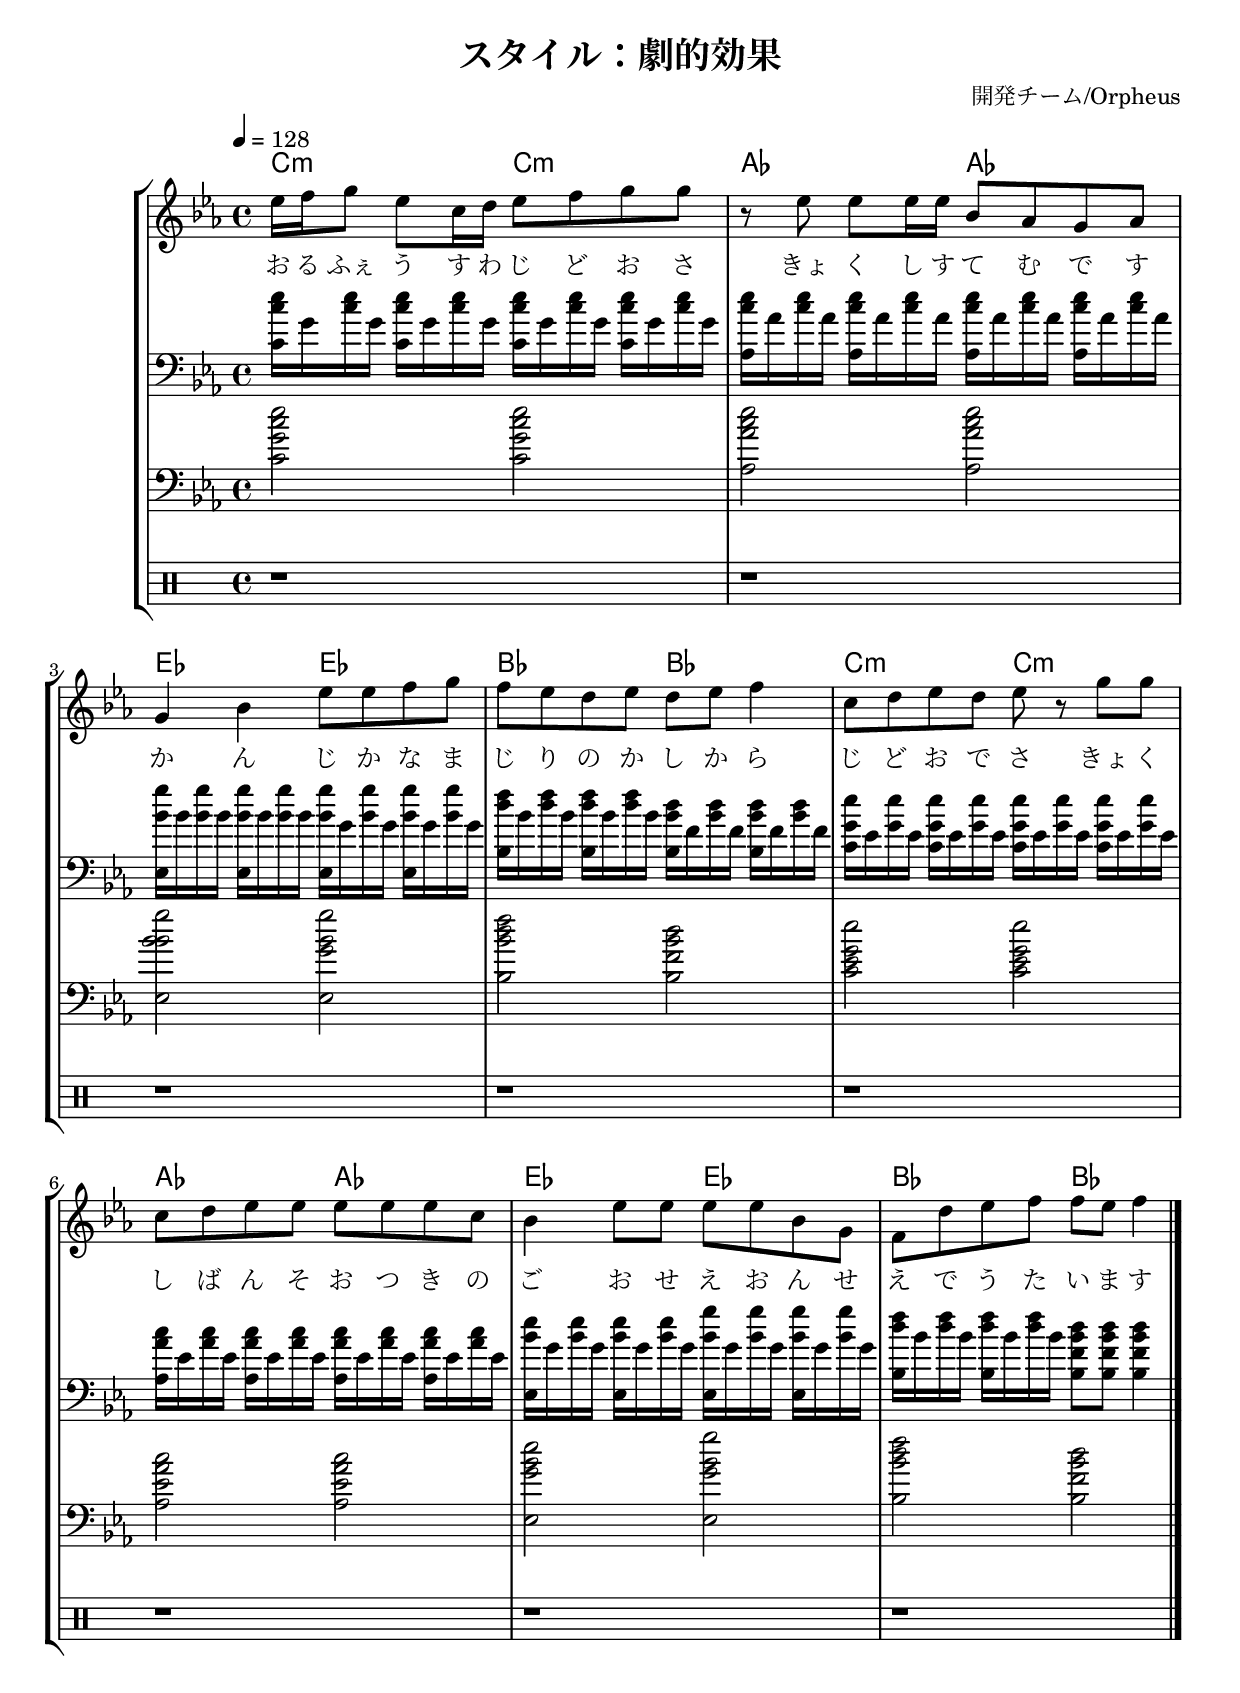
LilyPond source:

\version "2.12.1"

\header {
	title = \markup {スタイル：劇的効果}
	composer = \markup \center-column {開発チーム/Orpheus}
}

harmony = \chordmode {
	c2:m c:m as as es es bes bes c:m c:m as as es es bes bes 
}

melody = {
	\set Staff.midiInstrument = #"String Ensemble 2"
		\key es \major
	\tempo 4 = 128
 es''16  f''16  g''8  es''8  c''16  d''16  es''8  f''8  g''8  g''8 
	r8  es''8  es''8  es''16  es''16  bes'8  as'8  g'8  as'8 
	g'4  bes'4  es''8  es''8  f''8  g''8 
	f''8  es''8  d''8  es''8  d''8  es''8  f''4 
	c''8  d''8  es''8  d''8  es''8  r8  g''8  g''8 
	c''8  d''8  es''8  es''8  es''8  es''8  es''8  c''8 
	bes'4  es''8  es''8  es''8  es''8  bes'8  g'8 
	f'8  d''8  es''8  f''8  f''8  es''8  f''4
}

words = \lyricmode {
	お  る  ふぇ  う  す  わ  じ  ど  お  さ  きょ  く  し  す  て  む  で  す  か  ん  じ  か  な  ま  じ  り  の  か  し  か  ら  じ  ど  お  で  さ  きょ  く  し  ば  ん  そ  お  つ  き  の  ご  お  せ  え  お  ん  せ  え  で  う  た  い  ま  す  
}

tempochange = {
	\tempo 4 = 128
	r1 | r1 | r1 | r1 | r1 | r1 | r1 | r1 \bar "|."
}

mainacc = {
	\clef bass
	\set Staff.midiInstrument = #"Overdriven Guitar"
	\key es \major
	\tempo 4 = 128
	<c' c'' es''>16 g'16 <c'' es''>16 g'16   <c' c'' es''>16 g'16 <c'' es''>16 g'16
	<c' c'' es''>16 g'16 <c'' es''>16 g'16   <c' c'' es''>16 g'16 <c'' es''>16 g'16
	<as c'' es''>16 as'16 <c'' es''>16 as'16   <as c'' es''>16 as'16 <c'' es''>16 as'16
	<as c'' es''>16 as'16 <c'' es''>16 as'16   <as c'' es''>16 as'16 <c'' es''>16 as'16
	<es bes' g''>16 bes'16 <bes' g''>16 bes'16   <es bes' g''>16 bes'16 <bes' g''>16 bes'16
	<es bes' g''>16 g'16 <bes' g''>16 g'16   <es bes' g''>16 g'16 <bes' g''>16 g'16
	<bes d'' f''>16 bes'16 <d'' f''>16 bes'16   <bes d'' f''>16 bes'16 <d'' f''>16 bes'16
	<bes bes' d''>16 f'16 <bes' d''>16 f'16   <bes bes' d''>16 f'16 <bes' d''>16 f'16
	<c' g' es''>16 es'16 <g' es''>16 es'16   <c' g' es''>16 es'16 <g' es''>16 es'16
	<c' g' es''>16 es'16 <g' es''>16 es'16   <c' g' es''>16 es'16 <g' es''>16 es'16
	<as as' c''>16 es'16 <as' c''>16 es'16   <as as' c''>16 es'16 <as' c''>16 es'16
	<as as' c''>16 es'16 <as' c''>16 es'16   <as as' c''>16 es'16 <as' c''>16 es'16
	<es bes' es''>16 g'16 <bes' es''>16 g'16   <es bes' es''>16 g'16 <bes' es''>16 g'16
	<es bes' g''>16 g'16 <bes' g''>16 g'16   <es bes' g''>16 g'16 <bes' g''>16 g'16
	<bes d'' f''>16 bes'16 <d'' f''>16 bes'16   <bes d'' f''>16 bes'16 <d'' f''>16 bes'16
	<bes f' bes' d''>8 <bes f' bes' d''>8 <bes f' bes' d''>4
	\bar "|."
}

subacc = {
	\clef bass
	\set Staff.midiInstrument = #"Orchestra Hit"
	\key es \major
	\tempo 4 = 128
	<c' g' c'' es''>2
	<c' g' c'' es''>2
	<as as' c'' es''>2
	<as as' c'' es''>2
	<es bes' bes' g''>2
	<es g' bes' g''>2
	<bes bes' d'' f''>2
	<bes f' bes' d''>2
	<c' es' g' es''>2
	<c' es' g' es''>2
	<as es' as' c''>2
	<as es' as' c''>2
	<es g' bes' es''>2
	<es g' bes' g''>2
	<bes bes' d'' f''>2
	<bes f' bes' d''>2
	\bar "|."
}

percA = {
	\drummode {
	r1 |r1 |r1 |r1 |r1 |r1 |r1 |r1 \bar "|."
	}
}

percB = {
	\drummode {
	r1 |r1 |r1 |r1 |r1 |r1 |r1 |r1 \bar "|."
	}
}

percC = {
	\drummode {
	r1 |r1 |r1 |r1 |r1 |r1 |r1 |r1 \bar "|."
	}
}

percD = {
	\drummode {
	r1 |r1 |r1 |r1 |r1 |r1 |r1 |r1 \bar "|."
	}
}

percE = {
	\drummode {
	r1 |r1 |r1 |r1 |r1 |r1 |r1 |r1 \bar "|."
	}
}

\score {
	<<
		\new StaffGroup <<
			\new ChordNames {\harmony}
			\new Voice = "melody" {\melody}
			\new Lyrics \lyricsto "melody" \words
			\new Staff = "mainacc" {\mainacc}
			\new Staff = "subacc" {\subacc}
			\new DrumStaff <<
				\new DrumVoice {\percA}
				\new DrumVoice {\percB}
				\new DrumVoice {\percC}
				\new DrumVoice {\percD}
				\new DrumVoice {\percE}
			>>
		>>
	>>
	\layout { }
}
